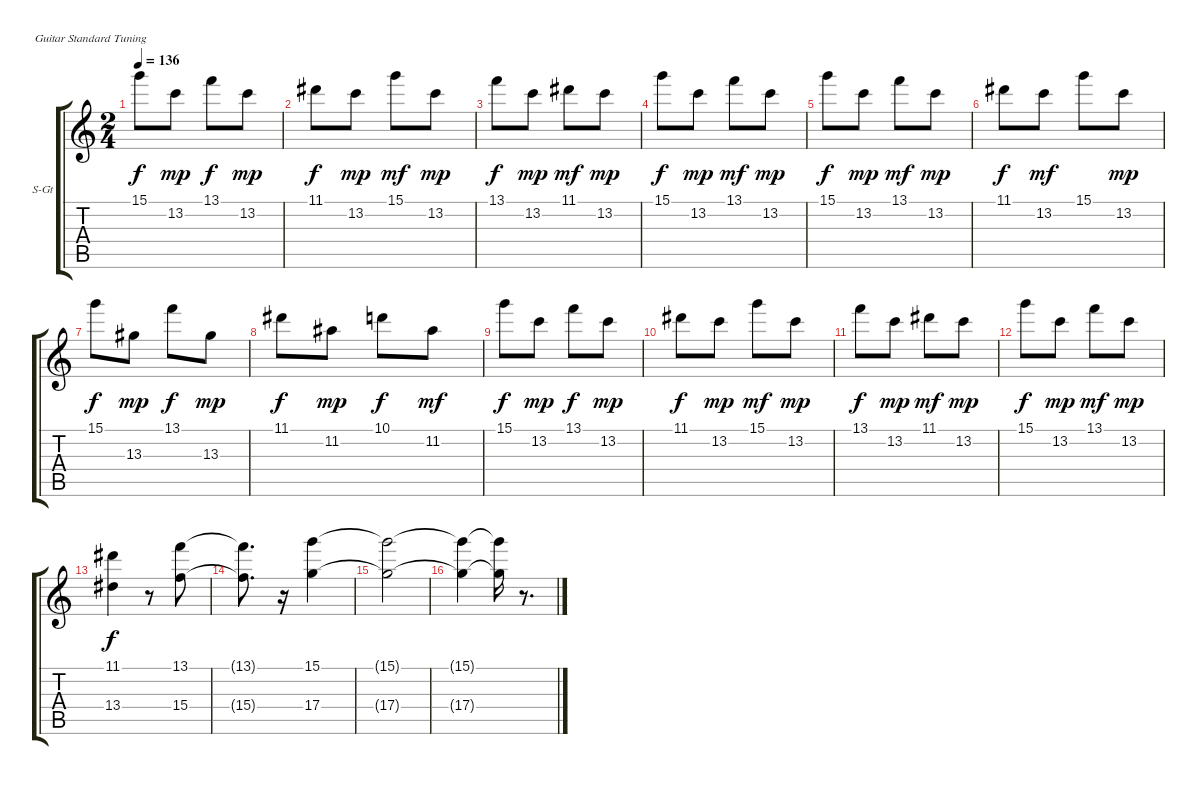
\bracketExtendMode groupsimilarinstruments
\firstSystemTrackNameOrientation horizontal
\otherSystemsTrackNameOrientation horizontal
\track ("strings" "S-Gt") {solo instrument stringensemble1}
\staff {score tabs}
\tuning (E4 B3 G3 D3 A2 E2)
\displaytranspose 12
\ts (2 4)
\tempo 136
\clef g2
\ks c
15.1.8{dy f} 13.2.8{dy mp} 13.1.8{dy f} 13.2.8{dy mp} |
11.1.8{dy f} 13.2.8{dy mp} 15.1.8{dy mf} 13.2.8{dy mp} |
13.1.8{dy f} 13.2.8{dy mp} 11.1.8{dy mf} 13.2.8{dy mp} |
15.1.8{dy f} 13.2.8{dy mp} 13.1.8{dy mf} 13.2.8{dy mp} |
15.1.8{dy f} 13.2.8{dy mp} 13.1.8{dy mf} 13.2.8{dy mp} |
11.1.8{dy f} 13.2.8{dy mf} 15.1.8 13.2.8{dy mp} |
15.1.8{dy f} 13.3.8{dy mp} 13.1.8{dy f} 13.3.8{dy mp} |
11.1.8{dy f} 11.2.8{dy mp} 10.1.8{dy f} 11.2.8{dy mf} |
15.1.8{dy f} 13.2.8{dy mp} 13.1.8{dy f} 13.2.8{dy mp} |
11.1.8{dy f} 13.2.8{dy mp} 15.1.8{dy mf} 13.2.8{dy mp} |
13.1.8{dy f} 13.2.8{dy mp} 11.1.8{dy mf} 13.2.8{dy mp} |
15.1.8{dy f} 13.2.8{dy mp} 13.1.8{dy mf} 13.2.8{dy mp} |
(11.1 13.4).4{dy f} r.8 (13.1 15.4).8 |
(13.1{t} 15.4{t}).8{d} r.16 (15.1 17.4).4 |
(15.1{t} 17.4{t}).2 |
(15.1{t} 17.4{t}).4 (15.1{t} 17.4{t}).16 r.8{d}
